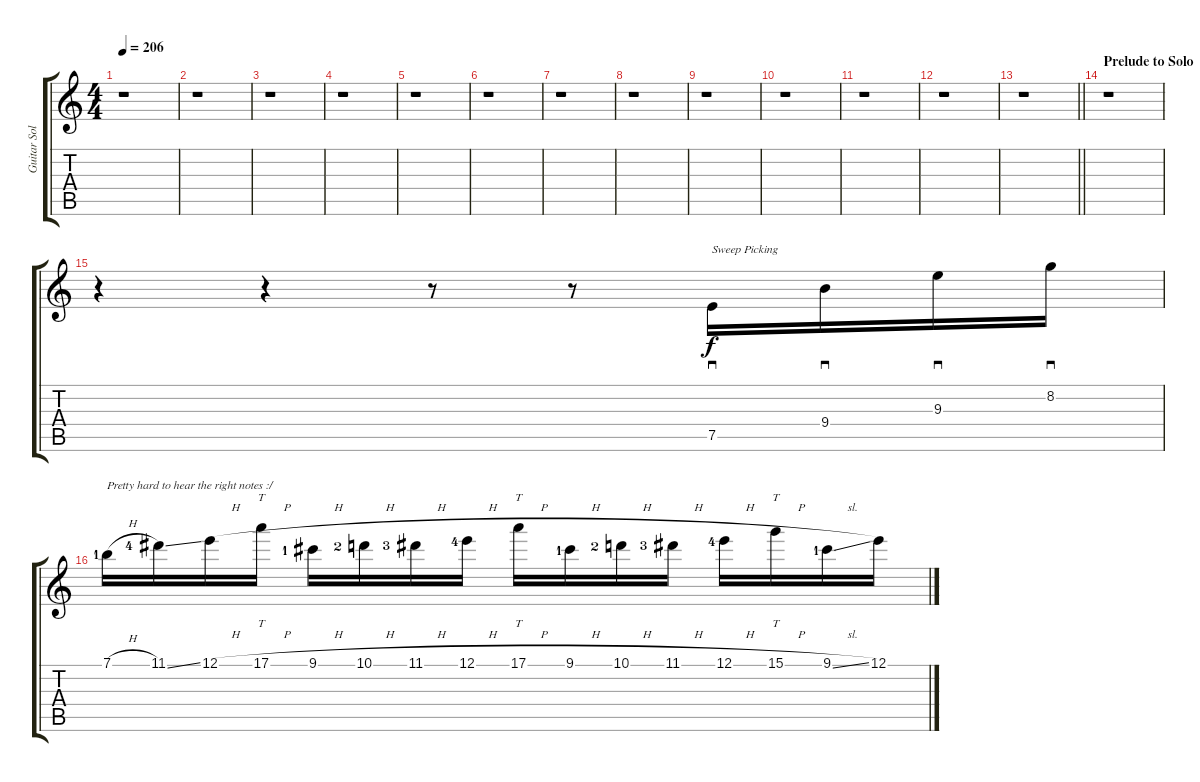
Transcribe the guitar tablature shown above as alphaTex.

\track ("Guitar Solo" "Guitar Sol") {instrument distortionguitar}
\staff {score tabs}
\tuning (E4 B3 G3 D3 A2 E2) {hide}
\ts (4 4)
\tempo 206
\clef g2
\ks c
r.1{dy f} |
r.1 |
r.1 |
r.1 |
r.1 |
r.1 |
r.1 |
r.1 |
r.1 |
r.1 |
r.1 |
r.1 |
\barLineRight lightlight
r.1 |
\section ("" "Prelude to Solo")
r.1 |
r.4{volume 15} r.4 r.8 r.8 7.5.16{sd txt "Sweep Picking"} 9.4.16{sd} 9.3.16{sd} 8.2.16{sd} |
7.1{h lf 2}.16{txt "Pretty hard to hear the right notes :/"} 11.1{ss lf 5}.16 12.1{h}.16 17.1{h}.16{tt} 9.1{h lf 2}.16 10.1{h lf 3}.16 11.1{h lf 4}.16 12.1{h lf 5}.16 17.1{h}.16{tt} 9.1{h lf 2}.16 10.1{h lf 3}.16 11.1{h lf 4}.16 12.1{h lf 5}.16 15.1{h}.16{tt} 9.1{sl lf 2}.16 12.1.16
